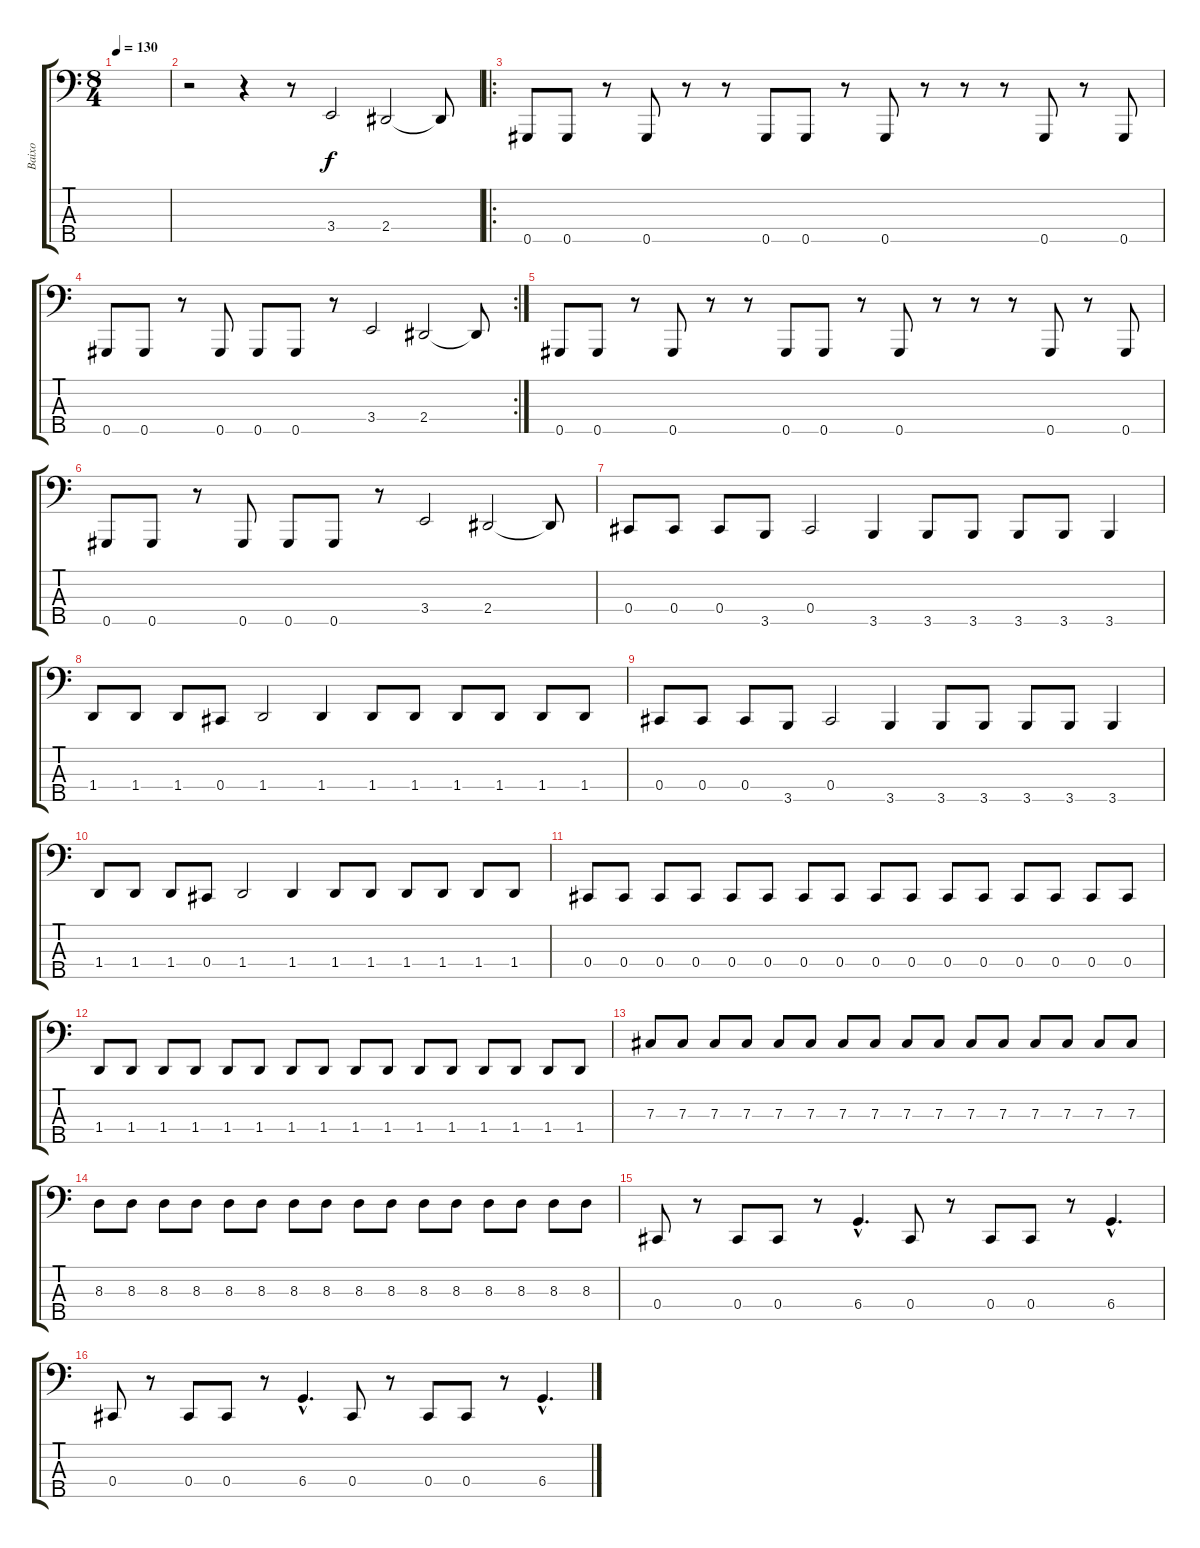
\track ("Baixo" "Baixo") {instrument electricbassfinger}
\staff {score tabs}
\tuning (E2 B1 Gb1 Db1 Ab0) {hide}
\ts (8 4)
\tempo 130
\clef f4
\ks c
|
r.2 r.4 r.8 3.4.2 2.4.2 2.4{t}.8 |
\ro
0.5.8 0.5.8 r.8 0.5.8 r.8 r.8 0.5.8 0.5.8 r.8 0.5.8 r.8 r.8 r.8 0.5.8 r.8 0.5.8 |
\rc 2
0.5.8 0.5.8 r.8 0.5.8 0.5.8 0.5.8 r.8 3.4.2 2.4.2 2.4{t}.8 |
0.5.8 0.5.8 r.8 0.5.8 r.8 r.8 0.5.8 0.5.8 r.8 0.5.8 r.8 r.8 r.8 0.5.8 r.8 0.5.8 |
0.5.8 0.5.8 r.8 0.5.8 0.5.8 0.5.8 r.8 3.4.2 2.4.2 2.4{t}.8 |
0.4.8 0.4.8 0.4.8 3.5.8 0.4.2 3.5.4 3.5.8 3.5.8 3.5.8 3.5.8 3.5.4 |
1.4.8 1.4.8 1.4.8 0.4.8 1.4.2 1.4.4 1.4.8 1.4.8 1.4.8 1.4.8 1.4.8 1.4.8 |
0.4.8 0.4.8 0.4.8 3.5.8 0.4.2 3.5.4 3.5.8 3.5.8 3.5.8 3.5.8 3.5.4 |
1.4.8 1.4.8 1.4.8 0.4.8 1.4.2 1.4.4 1.4.8 1.4.8 1.4.8 1.4.8 1.4.8 1.4.8 |
0.4.8 0.4.8 0.4.8 0.4.8 0.4.8 0.4.8 0.4.8 0.4.8 0.4.8 0.4.8 0.4.8 0.4.8 0.4.8 0.4.8 0.4.8 0.4.8 |
1.4.8 1.4.8 1.4.8 1.4.8 1.4.8 1.4.8 1.4.8 1.4.8 1.4.8 1.4.8 1.4.8 1.4.8 1.4.8 1.4.8 1.4.8 1.4.8 |
7.3.8 7.3.8 7.3.8 7.3.8 7.3.8 7.3.8 7.3.8 7.3.8 7.3.8 7.3.8 7.3.8 7.3.8 7.3.8 7.3.8 7.3.8 7.3.8 |
8.3.8 8.3.8 8.3.8 8.3.8 8.3.8 8.3.8 8.3.8 8.3.8 8.3.8 8.3.8 8.3.8 8.3.8 8.3.8 8.3.8 8.3.8 8.3.8 |
0.4.8 r.8 0.4.8 0.4.8 r.8 6.4{hac}.4{d} 0.4.8 r.8 0.4.8 0.4.8 r.8 6.4{hac}.4{d} |
0.4.8 r.8 0.4.8 0.4.8 r.8 6.4{hac}.4{d} 0.4.8 r.8 0.4.8 0.4.8 r.8 6.4{hac}.4{d}
